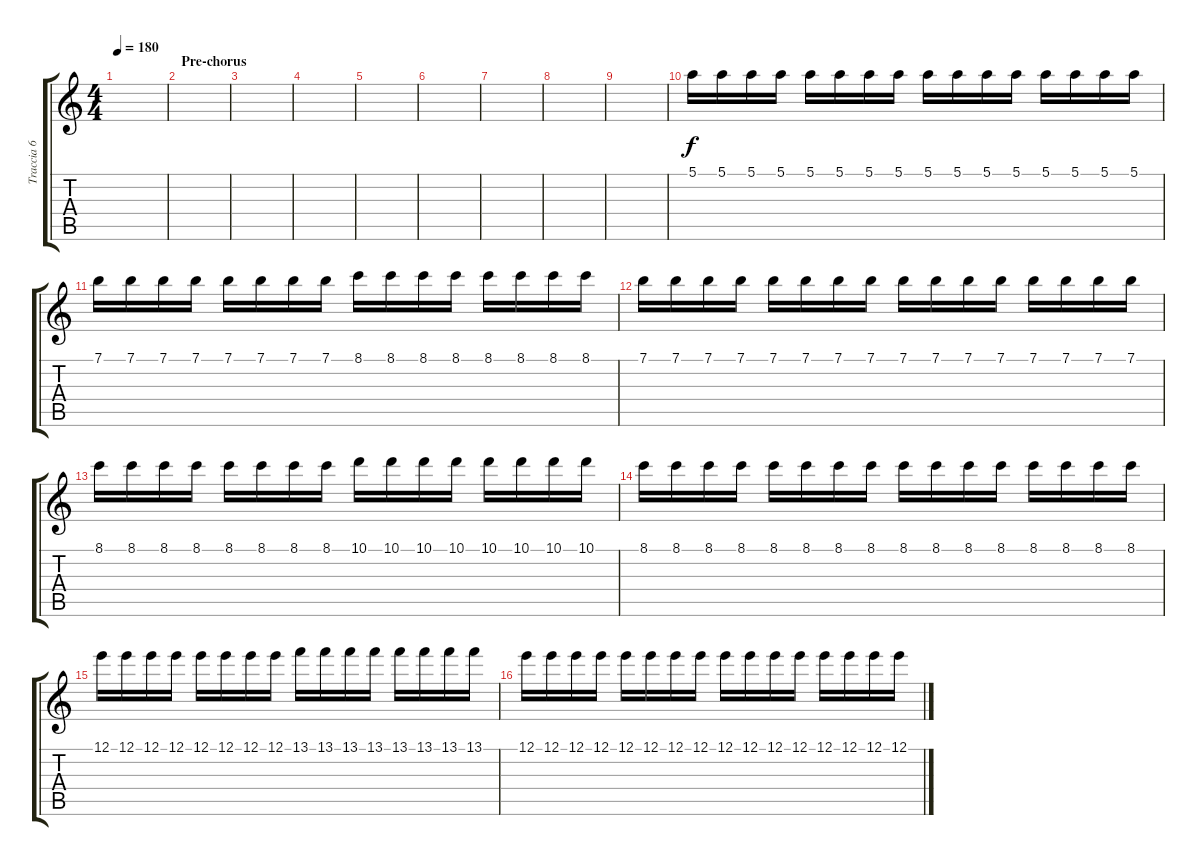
\track ("Traccia 6" "Traccia 6") {instrument overdrivenguitar}
\staff {score tabs}
\tuning (E4 B3 G3 D3 A2 E2) {hide}
\ts (4 4)
\tempo 180
\clef g2
\ks c
|
\section ("" "Pre-chorus")
|
|
|
|
|
|
|
|
5.1.16 5.1.16 5.1.16 5.1.16 5.1.16 5.1.16 5.1.16 5.1.16 5.1.16 5.1.16 5.1.16 5.1.16 5.1.16 5.1.16 5.1.16 5.1.16 |
7.1.16 7.1.16 7.1.16 7.1.16 7.1.16 7.1.16 7.1.16 7.1.16 8.1.16 8.1.16 8.1.16 8.1.16 8.1.16 8.1.16 8.1.16 8.1.16 |
7.1.16 7.1.16 7.1.16 7.1.16 7.1.16 7.1.16 7.1.16 7.1.16 7.1.16 7.1.16 7.1.16 7.1.16 7.1.16 7.1.16 7.1.16 7.1.16 |
8.1.16 8.1.16 8.1.16 8.1.16 8.1.16 8.1.16 8.1.16 8.1.16 10.1.16 10.1.16 10.1.16 10.1.16 10.1.16 10.1.16 10.1.16 10.1.16 |
8.1.16 8.1.16 8.1.16 8.1.16 8.1.16 8.1.16 8.1.16 8.1.16 8.1.16 8.1.16 8.1.16 8.1.16 8.1.16 8.1.16 8.1.16 8.1.16 |
12.1.16 12.1.16 12.1.16 12.1.16 12.1.16 12.1.16 12.1.16 12.1.16 13.1.16 13.1.16 13.1.16 13.1.16 13.1.16 13.1.16 13.1.16 13.1.16 |
12.1.16 12.1.16 12.1.16 12.1.16 12.1.16 12.1.16 12.1.16 12.1.16 12.1.16 12.1.16 12.1.16 12.1.16 12.1.16 12.1.16 12.1.16 12.1.16
